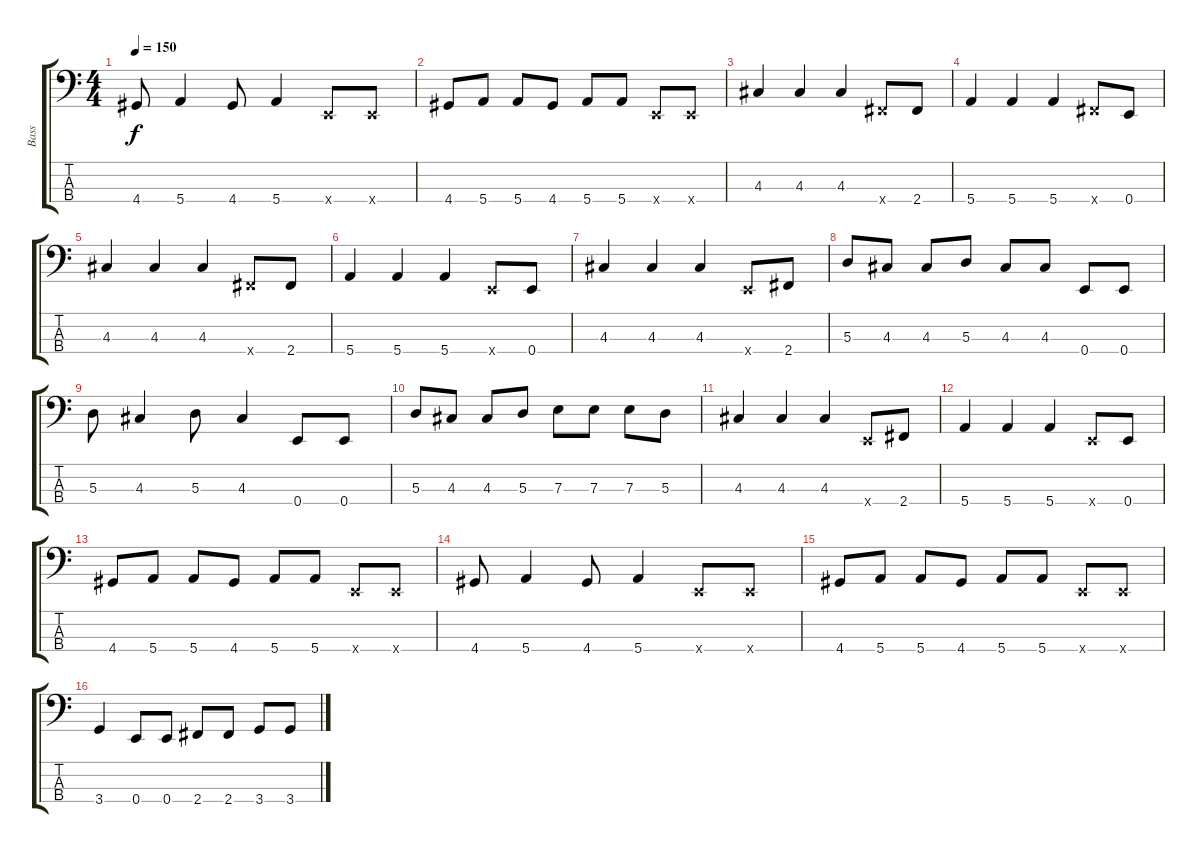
\track ("Bass" "Bass") {instrument slapbass1}
\staff {score tabs}
\tuning (G2 D2 A1 E1) {hide}
\ts (4 4)
\tempo 150
\clef f4
\ks c
4.4.8{dy f} 5.4.4 4.4.8 5.4.4 0.4{x}.8 0.4{x}.8 |
4.4.8 5.4.8 5.4.8 4.4.8 5.4.8 5.4.8 0.4{x}.8 0.4{x}.8 |
4.3.4 4.3.4 4.3.4 2.4{x}.8 2.4.8 |
5.4.4 5.4.4 5.4.4 2.4{x}.8 0.4.8 |
4.3.4 4.3.4 4.3.4 2.4{x}.8 2.4.8 |
5.4.4 5.4.4 5.4.4 0.4{x}.8 0.4.8 |
4.3.4 4.3.4 4.3.4 0.4{x}.8 2.4.8 |
5.3.8 4.3.8 4.3.8 5.3.8 4.3.8 4.3.8 0.4.8 0.4.8 |
5.3.8 4.3.4 5.3.8 4.3.4 0.4.8 0.4.8 |
5.3.8 4.3.8 4.3.8 5.3.8 7.3.8 7.3.8 7.3.8 5.3.8 |
4.3.4 4.3.4 4.3.4 0.4{x}.8 2.4.8 |
5.4.4 5.4.4 5.4.4 0.4{x}.8 0.4.8 |
4.4.8 5.4.8 5.4.8 4.4.8 5.4.8 5.4.8 0.4{x}.8 0.4{x}.8 |
4.4.8 5.4.4 4.4.8 5.4.4 0.4{x}.8 0.4{x}.8 |
4.4.8 5.4.8 5.4.8 4.4.8 5.4.8 5.4.8 0.4{x}.8 0.4{x}.8 |
3.4.4 0.4.8 0.4.8 2.4.8 2.4.8 3.4.8 3.4.8
